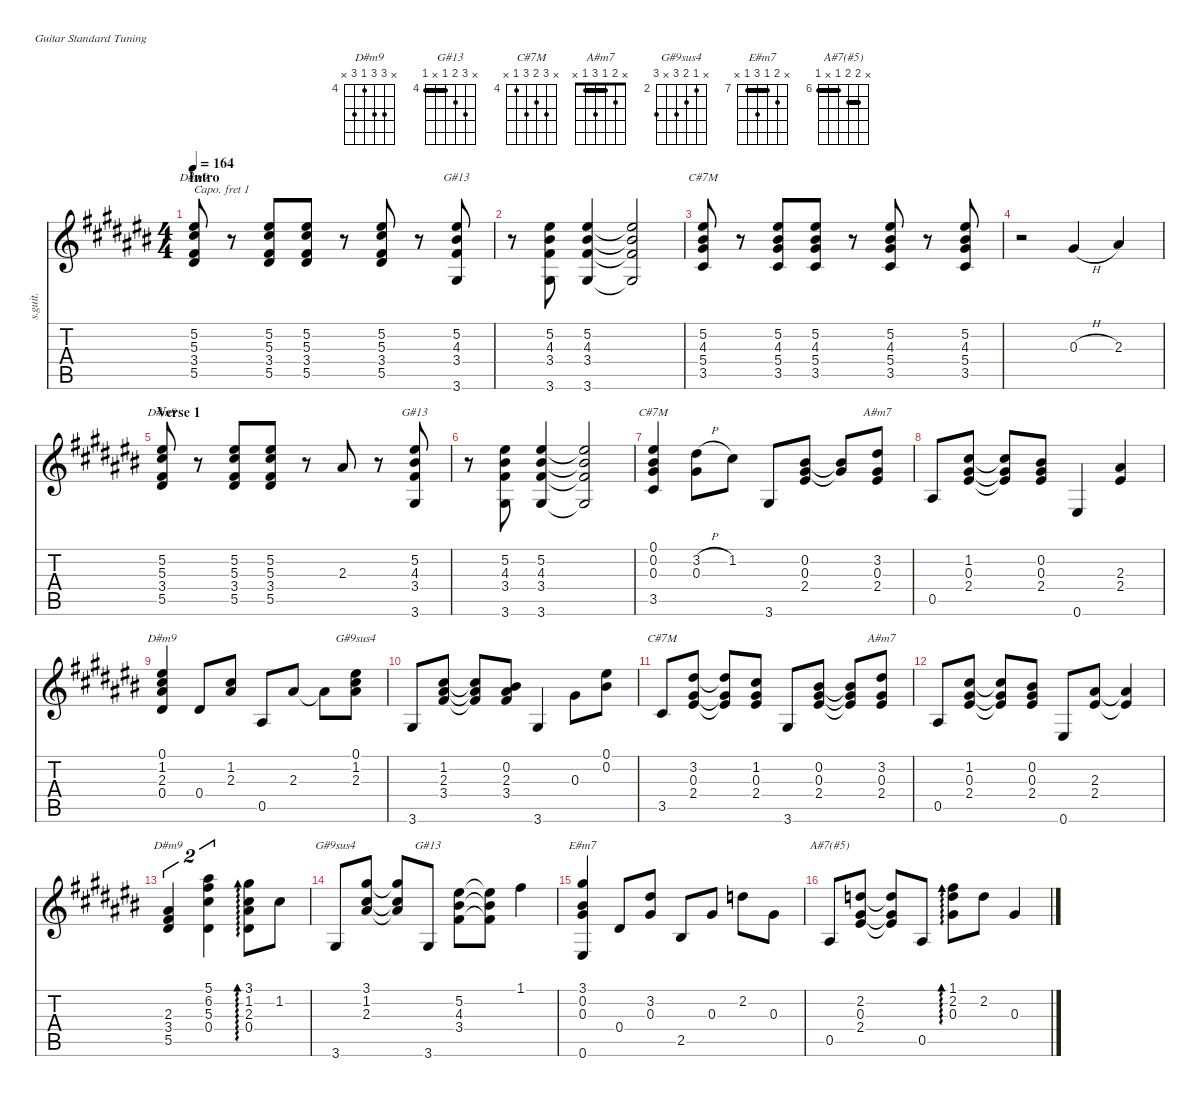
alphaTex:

\defaultSystemsLayout 4
\hideDynamics
\bracketExtendMode nobrackets
\otherSystemsTrackNameOrientation horizontal
\track ("Steel Guitar" "s.guit.") {instrument acousticguitarsteel}
\staff {score tabs}
\capo 1
\tuning (E4 B3 G3 D3 A2 E2)
\chord ("D#m9" x 6 6 4 6 x) {firstfret 4 showfingering false}
\chord ("G#13" x 6 5 4 x 4) {firstfret 4 showfingering false barre 4}
\chord ("C#7M" x 6 5 6 4 x) {firstfret 4 showfingering false}
\chord ("A#m7" x 2 1 3 1 x) {showfingering false barre 1}
\chord ("G#9sus4" x 2 3 4 x 4) {firstfret 2 showfingering false}
\chord ("E#m7" x 8 7 9 7 x) {firstfret 7 showfingering false barre 7}
\chord ("A#7(#5)" x 7 7 6 x 6) {firstfret 6 showfingering false barre (6 7)}
\ts (4 4)
\section ("" "Intro")
\tempo 164
\clef g2
\ks c#
(5.5{acc #} 3.4{acc #} 5.3{acc #} 5.2{acc #}).8{ch "D#m9" dy mf instrument acousticguitarsteel beam Up} r.8{beam Up} (5.5{acc #} 3.4{acc #} 5.3{acc #} 5.2{acc #}).8{beam Up} (5.5{acc #} 3.4{acc #} 5.3{acc #} 5.2{acc #}).8{beam Up} r.8{beam Up} (5.5{acc #} 3.4{acc #} 5.3{acc #} 5.2{acc #}).8{beam Up} r.8{beam Up} (3.6{acc #} 3.4{acc #} 4.3{acc #} 5.2{acc #}).8{ch "G#13" beam Up} |
r.8{beam Down} (3.6{acc #} 3.4{acc #} 4.3{acc #} 5.2{acc #}).8{beam Up} (3.6{acc #} 3.4{acc #} 4.3{acc #} 5.2{acc #}).4{beam Up} (3.6{t acc #} 3.4{t acc #} 4.3{t acc #} 5.2{t acc #}).2{beam Up} |
(3.5{acc #} 5.4{acc #} 4.3{acc #} 5.2{acc #}).8{ch "C#7M" beam Up} r.8{beam Up} (3.5{acc #} 5.4{acc #} 4.3{acc #} 5.2{acc #}).8{beam Up} (3.5{acc #} 5.4{acc #} 4.3{acc #} 5.2{acc #}).8{beam Up} r.8{beam Up} (3.5{acc #} 5.4{acc #} 4.3{acc #} 5.2{acc #}).8{beam Up} r.8{beam Up} (3.5{acc #} 5.4{acc #} 4.3{acc #} 5.2{acc #}).8{beam Up} |
r.2{beam Down} 0.3{h acc #}.4{beam Up} 2.3{acc #}.4{beam Up} |
\section ("" "Verse 1")
(5.5{acc #} 3.4{acc #} 5.3{acc #} 5.2{acc #}).8{ch "D#m9" beam Up} r.8{beam Up} (5.5{acc #} 3.4{acc #} 5.3{acc #} 5.2{acc #}).8{beam Up} (5.5{acc #} 3.4{acc #} 5.3{acc #} 5.2{acc #}).8{beam Up} r.8{beam Up} 2.3{acc #}.8{beam Up} r.8{beam Up} (3.6{acc #} 3.4{acc #} 4.3{acc #} 5.2{acc #}).8{ch "G#13" beam Up} |
r.8{beam Down} (3.6{acc #} 3.4{acc #} 4.3{acc #} 5.2{acc #}).8{beam Up} (3.6{acc #} 3.4{acc #} 4.3{acc #} 5.2{acc #}).4{beam Up} (3.6{t acc #} 3.4{t acc #} 4.3{t acc #} 5.2{t acc #}).2{beam Up} |
(3.5{acc #} 0.3{acc #} 0.2{acc #} 0.1{acc #}).4{ch "C#7M" beam Up} (0.3{acc #} 3.2{h acc #}).8{beam Down} 1.2{acc #}.8{beam Down} 3.6{acc #}.8{beam Up} (0.3{acc #} 0.2{acc #} 2.4{acc #}).8{beam Up} (0.3{t acc #} 0.2{t acc #}).8{beam Up} (0.3{acc #} 3.2{acc #} 2.4{acc #}).8{ch "A#m7" beam Up} |
0.5{acc #}.8{beam Up} (2.4{acc #} 0.3{acc #} 1.2{acc #}).8{beam Up} (2.4{t acc #} 0.3{t acc #} 1.2{t acc #}).8{beam Up} (0.2{acc #} 0.3{acc #} 2.4{acc #}).8{beam Up} 0.6{acc #}.4{beam Up} (2.4{acc #} 2.3{acc #}).4{beam Up} |
(0.4{acc #} 2.3{acc #} 1.2{acc #} 0.1{acc #}).4{ch "D#m9" beam Up} 0.4{acc #}.8{beam Up} (2.3{acc #} 1.2{acc #}).8{beam Up} 0.5{acc #}.8{beam Up} 2.3{acc #}.8{beam Up} 2.3{t acc #}.8{beam Down} (0.1{acc #} 1.2{acc #} 2.3{acc #}).8{ch "G#9sus4" beam Down} |
3.6{acc #}.8{beam Up} (3.4{acc #} 2.3{acc #} 1.2{acc #}).8{beam Up} (3.4{t acc #} 2.3{t acc #} 1.2{t acc #}).8{beam Up} (0.2{acc #} 2.3{acc #} 3.4{acc #}).8{beam Up} 3.6{acc #}.4{beam Up} 0.3{acc #}.8{beam Down} (0.1{acc #} 0.2{acc #}).8{beam Down} |
3.5{acc #}.8{ch "C#7M" beam Up} (2.4{acc #} 0.3{acc #} 3.2{acc #}).8{beam Up} (2.4{t acc #} 0.3{t acc #} 3.2{t acc #}).8{beam Up} (1.2{acc #} 0.3{acc #} 2.4{acc #}).8{beam Up} 3.6{acc #}.8{beam Up} (2.4{acc #} 0.2{acc #} 0.3{acc #}).8{beam Up} (2.4{t acc #} 0.2{t acc #} 0.3{t acc #}).8{beam Up} (2.4{acc #} 0.3{acc #} 3.2{acc #}).8{ch "A#m7" beam Up} |
0.5{acc #}.8{beam Up} (2.4{acc #} 0.3{acc #} 1.2{acc #}).8{beam Up} (2.4{t acc #} 0.3{t acc #} 1.2{t acc #}).8{beam Up} (0.2{acc #} 0.3{acc #} 2.4{acc #}).8{beam Up} 0.6{acc #}.8{beam Up} (2.4{acc #} 2.3{acc #}).8{beam Up} (2.4{t acc #} 2.3{t acc #}).4{beam Up} |
(5.5{acc #} 3.4{acc #} 2.3{acc #}).4{tu (2 3) ch "D#m9" beam Up} (0.4{acc #} 5.3{acc #} 6.2{acc #} 5.1{acc #}).4{tu (2 3) beam Down} (0.4{acc #} 2.3{acc #} 1.2{acc #} 3.1{acc #}).8{ad 0 beam Down} 1.2{acc #}.8{beam Down} |
3.6{acc #}.8{ch "G#9sus4" beam Up} (2.3{acc #} 1.2{acc #} 3.1{acc #}).8{beam Up} (2.3{t acc #} 1.2{t acc #} 3.1{t acc #}).8{beam Up} 3.6{acc #}.8{ch "G#13" beam Up} (3.4{acc #} 4.3{acc #} 5.2{acc #}).8{beam Down} (3.4{t acc #} 4.3{t acc #} 5.2{t acc #}).8{beam Down} 1.1{acc #}.4{beam Down} |
(0.6{acc #} 0.3{acc #} 0.2{acc #} 3.1{acc #}).4{ch "E#m7" beam Up} 0.4{acc #}.8{beam Up} (0.3{acc #} 3.2{acc #}).8{beam Up} 2.5{acc #}.8{beam Up} 0.3{acc #}.8{beam Up} 2.2{acc forcenatural}.8{beam Down} 0.3{acc #}.8{beam Down} |
0.5{acc #}.8{ch "A#7(#5)" beam Up} (2.4{acc #} 0.3{acc #} 2.2{acc forcenatural}).8{beam Up} (2.4{t acc #} 0.3{t acc #} 2.2{t acc forcenatural}).8{beam Up} 0.5{acc #}.8{beam Up} (0.3{acc #} 2.2{acc forcenatural} 1.1{acc #}).8{ad 0 beam Down} 2.2{acc forcenatural}.8{beam Down} 0.3{acc #}.4{beam Up}
